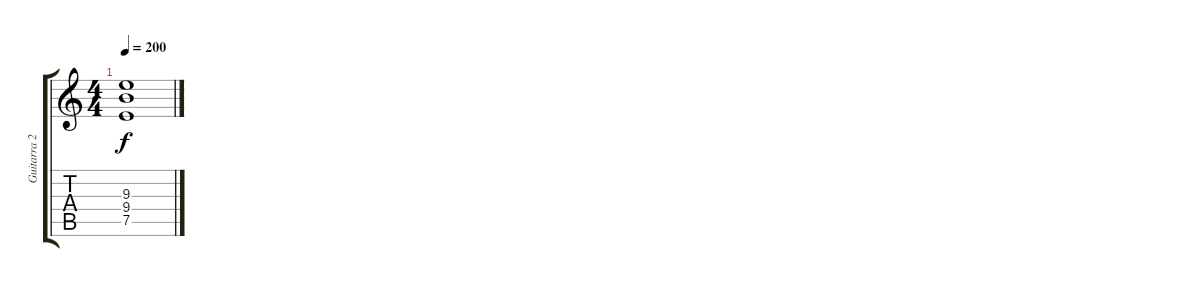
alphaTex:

\track ("Guitarra 2" "Guitarra 2") {instrument distortionguitar}
\staff {score tabs}
\tuning (E4 B3 G3 D3 A2 E2) {hide}
\ts (4 4)
\tempo 200
\clef g2
\ks c
(9.3{t} 9.4{t} 7.5{t}).1{dy f}
